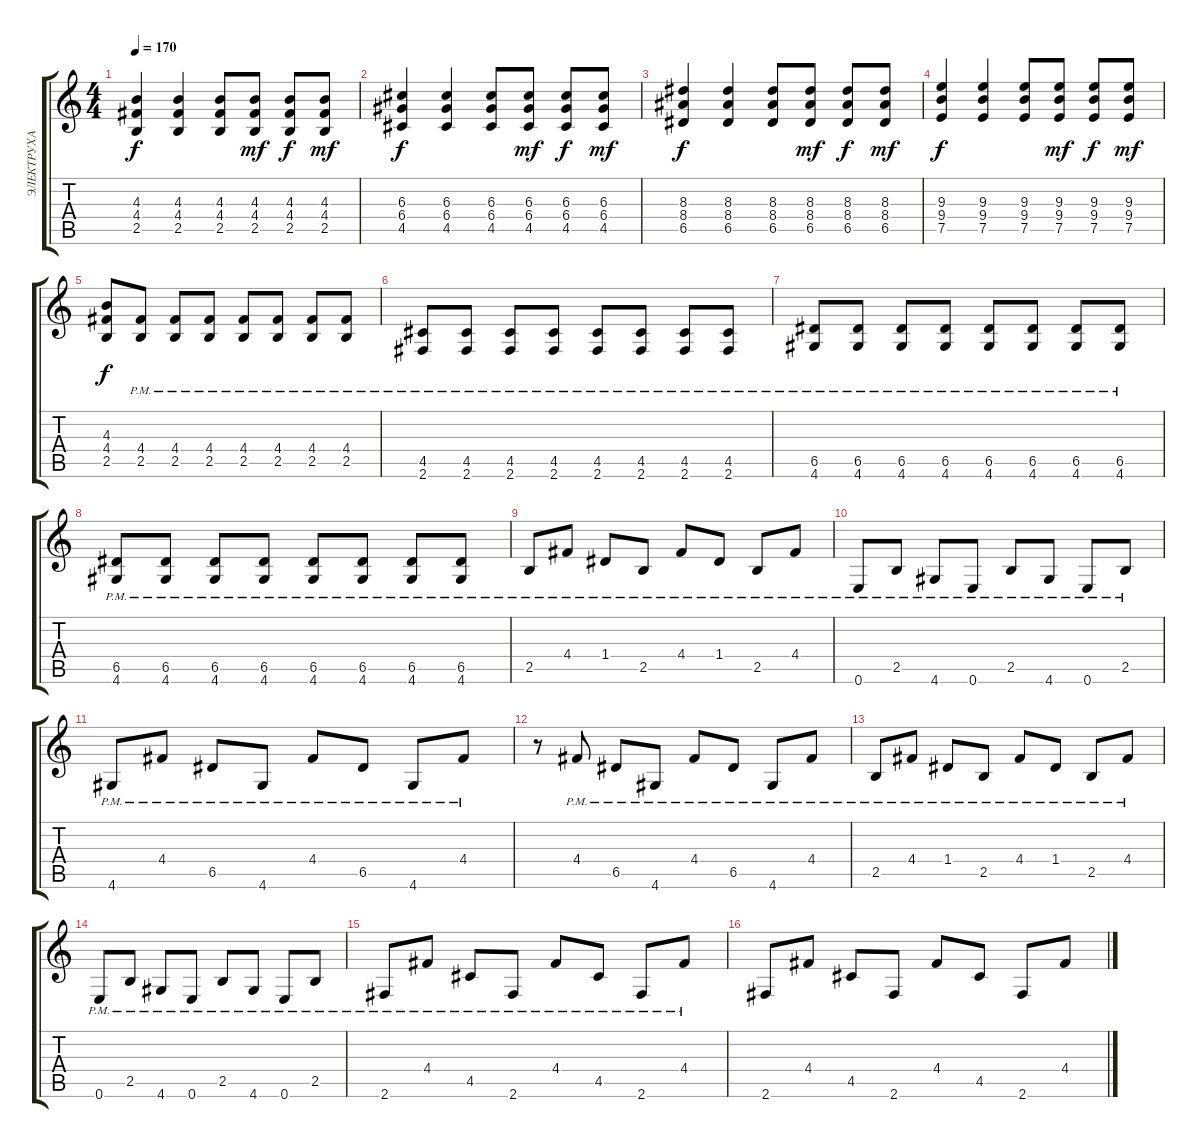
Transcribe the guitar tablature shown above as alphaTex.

\track ("ЭЛЕКТРУХА" "ЭЛЕКТРУХА") {instrument distortionguitar}
\staff {score tabs}
\tuning (E4 B3 G3 D3 A2 E2) {hide}
\ts (4 4)
\tempo 170
\clef g2
\ks c
(4.3 4.4 2.5).4{dy f} (4.3 4.4 2.5).4 (4.3 4.4 2.5).8 (4.3 4.4 2.5).8{dy mf} (4.3 4.4 2.5).8{dy f} (4.3 4.4 2.5).8{dy mf} |
(6.3 6.4 4.5).4{dy f} (6.3 6.4 4.5).4 (6.3 6.4 4.5).8 (6.3 6.4 4.5).8{dy mf} (6.3 6.4 4.5).8{dy f} (6.3 6.4 4.5).8{dy mf} |
(8.3 8.4 6.5).4{dy f} (8.3 8.4 6.5).4 (8.3 8.4 6.5).8 (8.3 8.4 6.5).8{dy mf} (8.3 8.4 6.5).8{dy f} (8.3 8.4 6.5).8{dy mf} |
(9.3 9.4 7.5).4{dy f} (9.3 9.4 7.5).4 (9.3 9.4 7.5).8 (9.3 9.4 7.5).8{dy mf} (9.3 9.4 7.5).8{dy f} (9.3 9.4 7.5).8{dy mf} |
(4.3 4.4 2.5).8{dy f} (4.4{pm} 2.5{pm}).8 (4.4{pm} 2.5{pm}).8 (4.4{pm} 2.5{pm}).8 (4.4{pm} 2.5{pm}).8 (4.4{pm} 2.5{pm}).8 (4.4{pm} 2.5{pm}).8 (4.4 2.5{pm}).8 |
(4.5{pm} 2.6{pm}).8 (4.5{pm} 2.6{pm}).8 (4.5{pm} 2.6{pm}).8 (4.5{pm} 2.6{pm}).8 (4.5{pm} 2.6{pm}).8 (4.5{pm} 2.6{pm}).8 (4.5{pm} 2.6{pm}).8 (4.5{pm} 2.6{pm}).8 |
(6.5{pm} 4.6{pm}).8 (6.5{pm} 4.6{pm}).8 (6.5{pm} 4.6{pm}).8 (6.5{pm} 4.6{pm}).8 (6.5{pm} 4.6{pm}).8 (6.5{pm} 4.6{pm}).8 (6.5{pm} 4.6{pm}).8 (6.5{pm} 4.6{pm}).8 |
(6.5{pm} 4.6{pm}).8 (6.5{pm} 4.6{pm}).8 (6.5{pm} 4.6{pm}).8 (6.5{pm} 4.6{pm}).8 (6.5{pm} 4.6{pm}).8 (6.5{pm} 4.6{pm}).8 (6.5{pm} 4.6{pm}).8 (6.5{pm} 4.6{pm}).8 |
2.5{pm}.8 4.4{pm}.8 1.4{pm}.8 2.5{pm}.8 4.4{pm}.8 1.4{pm}.8 2.5{pm}.8 4.4{pm}.8 |
0.6{pm}.8 2.5{pm}.8 4.6{pm}.8 0.6{pm}.8 2.5{pm}.8 4.6{pm}.8 0.6{pm}.8 2.5{pm}.8 |
4.6{pm}.8 4.4{pm}.8 6.5{pm}.8 4.6{pm}.8 4.4{pm}.8 6.5{pm}.8 4.6{pm}.8 4.4{pm}.8 |
r.8 4.4{pm}.8 6.5{pm}.8 4.6{pm}.8 4.4{pm}.8 6.5{pm}.8 4.6{pm}.8 4.4{pm}.8 |
2.5{pm}.8 4.4{pm}.8 1.4{pm}.8 2.5{pm}.8 4.4{pm}.8 1.4{pm}.8 2.5{pm}.8 4.4{pm}.8 |
0.6{pm}.8 2.5{pm}.8 4.6{pm}.8 0.6{pm}.8 2.5{pm}.8 4.6{pm}.8 0.6{pm}.8 2.5{pm}.8 |
2.6{pm}.8 4.4{pm}.8 4.5{pm}.8 2.6{pm}.8 4.4{pm}.8 4.5{pm}.8 2.6{pm}.8 4.4{pm}.8 |
2.6.8 4.4.8 4.5.8 2.6.8 4.4.8 4.5.8 2.6.8 4.4.8
